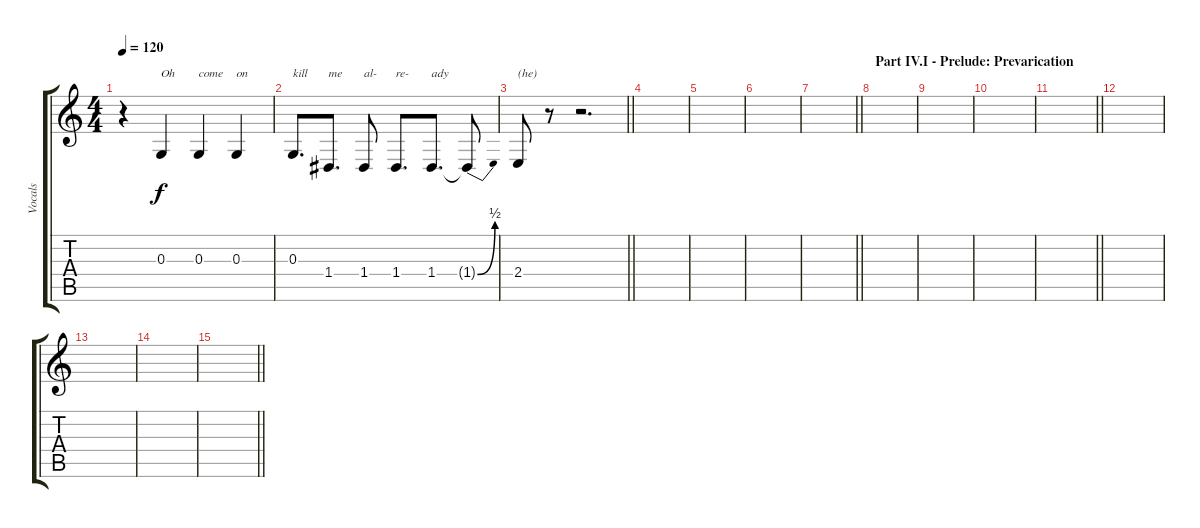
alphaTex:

\track ("Vocals" "Vocals") {instrument oboe}
\staff {score tabs}
\tuning (E4 B3 G3 D3 A2 D2) {hide}
\ts (4 4)
\tempo 120
\clef g2
\ks c
r.4{dy f} 0.3.4{txt "Oh"} 0.3.4{txt "come"} 0.3.4{txt "on"} |
0.3.8{d txt "kill"} 1.4.8{d txt "me"} 1.4.8{txt "al-"} 1.4.8{d txt "re-"} 1.4.8{d txt "ady"} 1.4{be (bend 0 0 60 2) t}.8 |
\barLineRight lightlight
2.4.8{txt "(he)"} r.8 r.2{d} |
\section ("" "")
|
|
|
\barLineRight lightlight
|
\section ("" "Part IV.I - Prelude: Prevarication")
|
|
|
\barLineRight lightlight
|
|
|
|
\barLineRight lightlight
